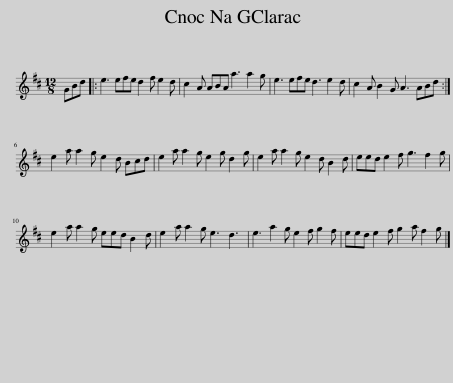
X:1
L:1/8
M:12/8
I:linebreak $
K:D
V:1 treble
V:1
 GBd |: e3 efe d2 f e2 d | c2 A ABA a3 a2 g | e3 efe d3 e2 d | c2 A B2 G A3 ABd :|$ %5
 e2 a a2 g e2 d Bcd | e2 a a2 g e2 g d2 g | e2 a a2 g e2 d B2 d | eed e2 f g3 f2 g |$ e2 a a2 g eed B2 d | %10
 e2 a a2 g e3 d3 | e3 a2 g e2 f g2 f | eed e2 f g2 a f2 g |] %13
